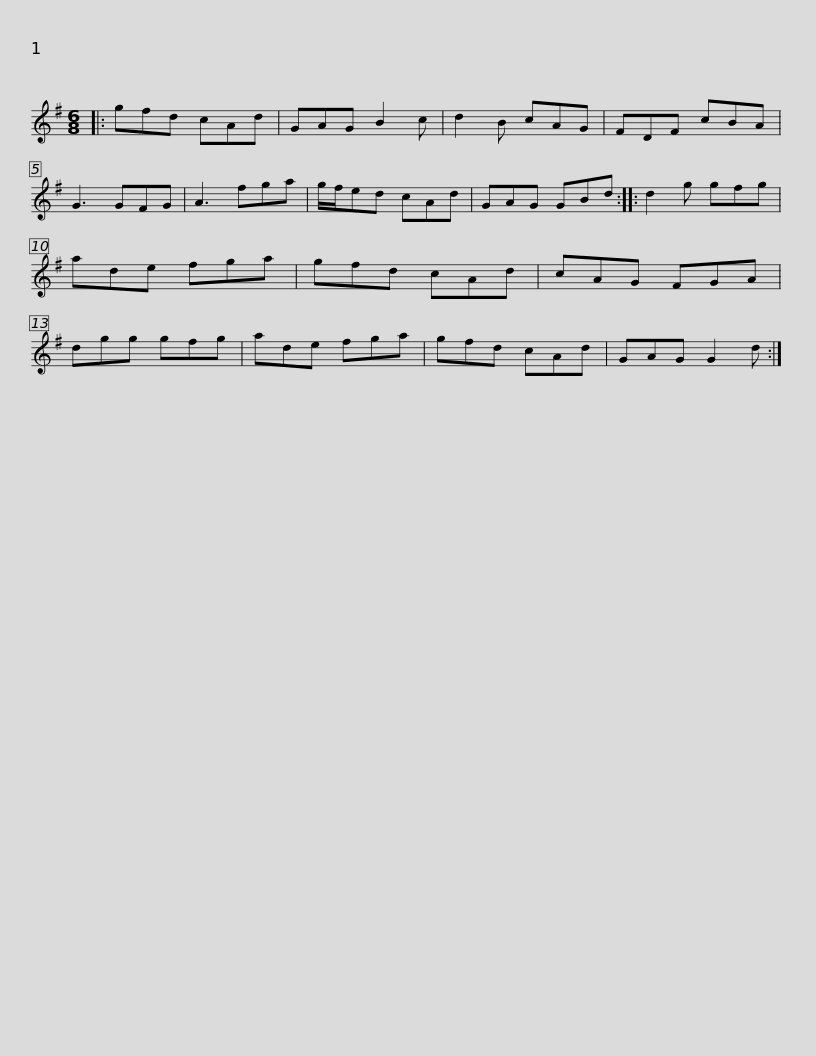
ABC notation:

X:1
L:1/8
M:6/8
I:linebreak $
K:G
V:1 treble
V:1
|: gfd cAd | GAG B2 c | d2 B cAG | FDF cBA | G3 GFG | %5
 A3 fga | g/f/ed cAd |$ GAG GBd :: d2 g gfg | ade fga | %10
 gfd cAd | cAG FGA | dgg gfg | ade fga |$ gfd cAd | %15
 GAG G2 d :| %16
